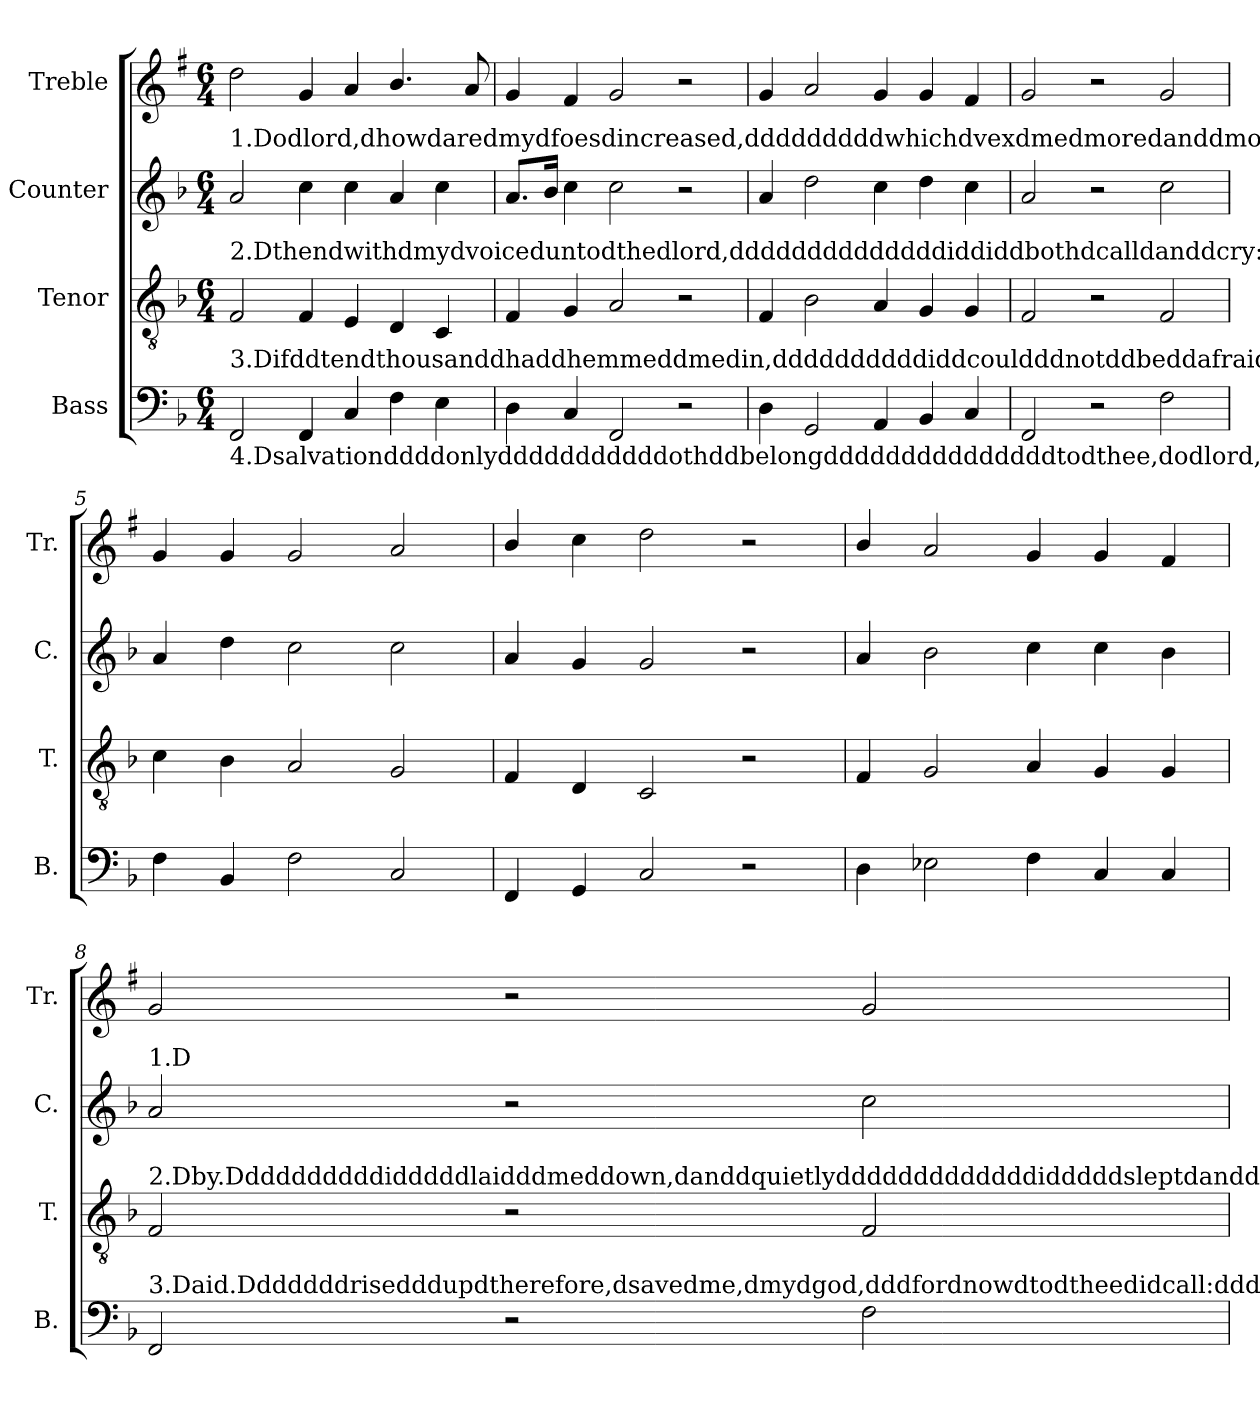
**kern	**kern	**kern	**kern
*part4	*part3	*part2	*part1
*staff4	*staff3	*staff2	*staff1
*I"Bass	*I"Tenor	*I"Counter	*I"Treble
*I'B.	*I'T.	*I'C.	*I'Tr.
*clefF4	*clefGv2	*clefG2	*clefG2
*ITrd7c12	*	*	*ITrd1c2
*k[b-]	*k[b-]	*k[b-]	*k[b-]
*F:	*F:	*F:	*F:
*M6/4	*M6/4	*M6/4	*M6/4
=1	=1	=1	=1
!	!	!LO:TX:a:t=1.Dodlord,dhowdaredmydfoesdincreased,dddddddddwhichdvexdmedmoredanddmore&colon;ddtheydkilldmydheartdasdwhendtheydsay,ddddddgoddcandhimdnotddred	!
!	!LO:TX:a:t=2.Dthendwithdmydvoiceduntodthedlord,ddddddddddddddiddiddbothdcalldanddcry&colon;dddddddddddddandddddhedoutdofddddhisdddddddddholyddhillddddddddddddddiddheardmeddbydand	!	!
!LO:TX:b:t=4.Dsalvationddddonlydddddddddddothddbelongdddddddddddddddtodthee,dodlord,dabove&colon;dddddddddddddthouddoddbestowddddddupondddddthydfolk,dddddddddthydblessingdanddthy	!	!	!
!LO:TX:a:t=3.Difddtendthousanddhaddhemmeddmedin,ddddddddddiddcouldddnotddbeddafraid&colon;ddddddddddddddfordthoudartdstilldmydlord,dmydgod,dddddddddmydddsaviordanddmine	!	!	!
!	!	!LO:N:head=open	!
2FFF/	2F/	2a/	2cc\
!LO:N:head=solid	!LO:N:head=solid	!	!LO:N:head=solid
4FFF/	4F/	4cc\	4f/
!	!LO:N:head=solid	!	!
4CC/	4E/	4cc\	4g/
!LO:N:head=solid	!LO:N:head=solid	!LO:N:head=solid	!LO:N:head=solid
4FF\	4D/	4a/	4.a/
!LO:N:head=solid	!	!	!
4EE\	4C/	4cc\	.
.	.	.	8g/
=2	=2	=2	=2
!LO:N:head=solid	!LO:N:head=solid	!LO:N:head=solid	!LO:N:head=solid
4DD\	4F/	8.a/L	4f/
!	!	!LO:N:head=solid	!
.	.	16b-/Jk	.
!	!	!	!LO:N:head=solid
4CC/	4G/	4cc\	4e/
!	!LO:N:head=open	!	!
2FFF/	2A/	2cc\	2f/
2r	2r	2r	2r
=3	=3	=3	=3
!LO:N:head=solid	!LO:N:head=solid	!LO:N:head=solid	!LO:N:head=solid
4DD\	4F/	4a/	4f/
!	!	!LO:N:head=open	!
2GGG/	2B-\	2dd\	2g/
!LO:N:head=solid	!LO:N:head=solid	!	!LO:N:head=solid
4AAA/	4A/	4cc\	4f/
!LO:N:head=solid	!	!LO:N:head=solid	!LO:N:head=solid
4BBB-/	4G/	4dd\	4f/
!	!	!	!LO:N:head=solid
4CC/	4G/	4cc\	4e/
=4	=4	=4	=4
!	!	!LO:N:head=open	!
2FFF/	2F/	2a/	2f/
2r	2r	2r	2r
2FF\	2F/	2cc\	2f/
=5	=5	=5	=5
!LO:N:head=solid	!	!LO:N:head=solid	!LO:N:head=solid
4FF\	4c\	4a/	4f</
!LO:N:head=solid	!LO:N:head=solid	!LO:N:head=solid	!LO:N:head=solid
4BBB-/	4B-\	4dd\	4f/
!	!LO:N:head=open	!	!
2FF\	2A/	2cc\	2f/
2CC/	2G/	2cc\	2g/
=6	=6	=6	=6
!LO:N:head=solid	!LO:N:head=solid	!LO:N:head=solid	!LO:N:head=solid
4FFF/	4F/	4a/	4a/
!	!LO:N:head=solid	!	!LO:N:head=solid
4GGG/	4D/	4g/	4b-\
2CC/	2C/	2g/	2cc\
2r	2r	2r	2r
=7	=7	=7	=7
!LO:N:head=solid	!LO:N:head=solid	!LO:N:head=solid	!LO:N:head=solid
4DD\	4F/	4a/	4a/
!LO:N:head=open	!	!	!
2EE-X\	2G/	2b-\	2g/
!LO:N:head=solid	!LO:N:head=solid	!	!LO:N:head=solid
4FF\	4A/	4cc\	4f/
!	!	!	!LO:N:head=solid
4CC/	4G/	4cc\	4f/
!	!	!LO:N:head=solid	!LO:N:head=solid
4CC/	4G/	4b-\	4e/
!!LO:LB:g=z
=8	=8	=8	=8
!	!	!LO:TX:a:t=1.D	!
!	!LO:TX:a:t=2.Dby.Ddddddddddidddddlaidddmeddown,danddquietlydddddddddddddidddddsleptdanddrosedagain&colon;dddddddddddfordwhy?dddiddknowdddassuredlydddddddddddddddddddthedlorddwilldmedsustain.	!	!
!LO:TX:a:t=3.Daid.Dddddddrisedddupdtherefore,dsavedme,dmydgod,dddfordnowdtodtheedidcall&colon;ddddddfordthoudhastdbrokedthedcheeksdanddteeth,dddofdthesedwickeddmendall.	!	!	!
!	!	!LO:N:head=open	!
2FFF/	2F/	2a/	2f/
2r	2r	2r	2r
2FF\	2F/	2cc\	2f/
=	=	=	=
*-	*-	*-	*-
